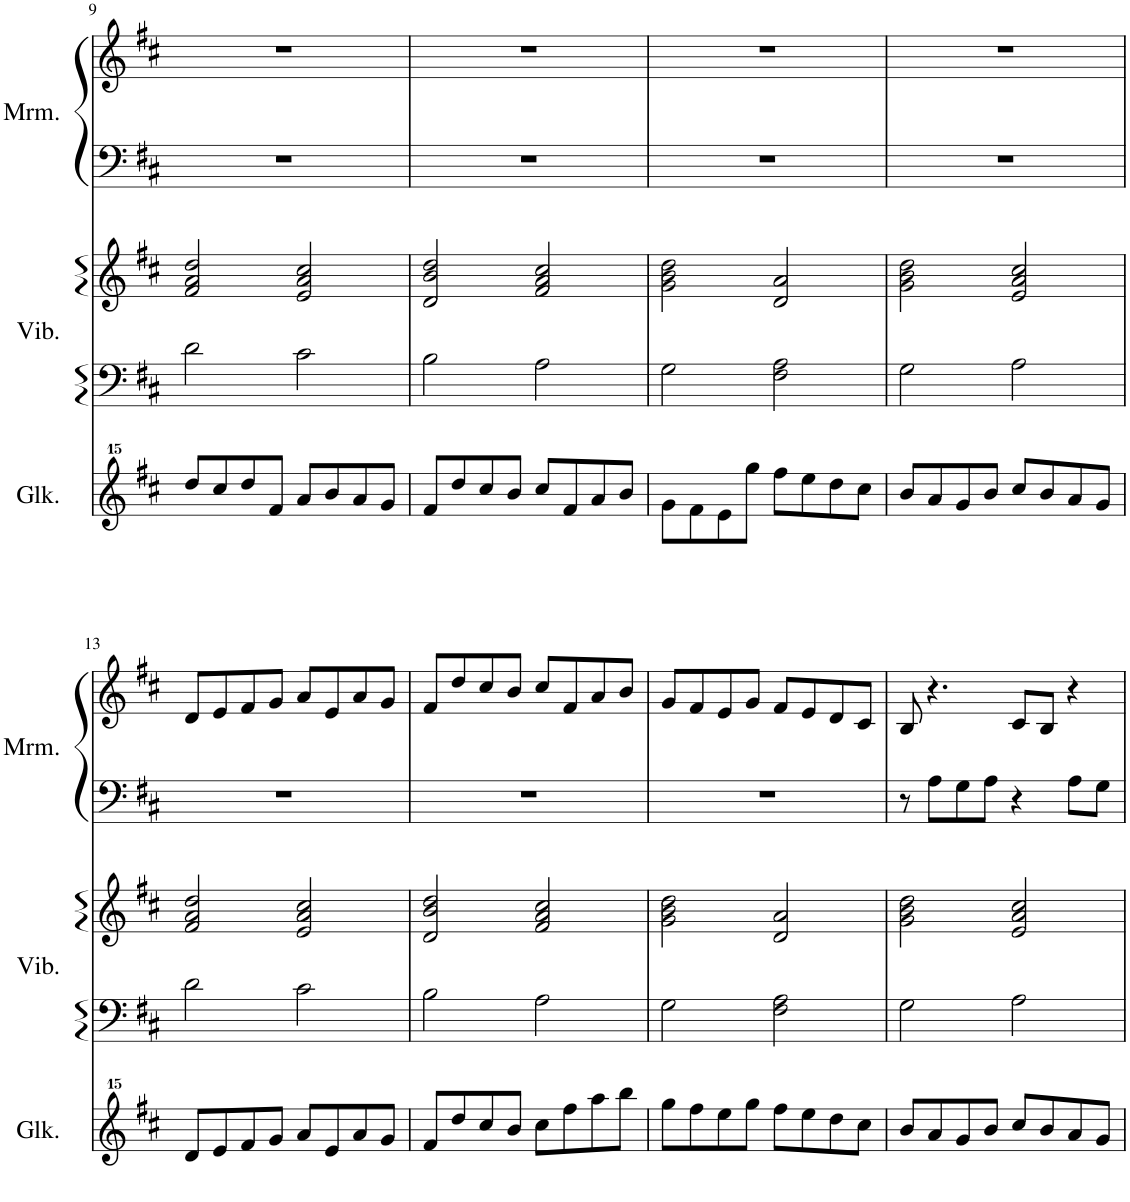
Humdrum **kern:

**kern	**kern	**kern	**kern	**kern
*part3	*part2	*part2	*part1	*part1
*staff5	*staff4	*staff3	*staff2	*staff1
*I"Glockenspiel	*I"Vibraphone	*	*I"Marimba	*
*I'Glk.	*I'Vib.	*	*I'Mrm.	*
!!LO:PB:g=z
*clefG^^2	*clefF4	*clefG2	*clefF4	*clefG2
*k[f#c#]	*k[f#c#]	*k[f#c#]	*k[f#c#]	*k[f#c#]
*M4/4	*M4/4	*M4/4	*M4/4	*M4/4
=9	=9	=9	=9	=9
8dddd/L	2d\	2f#/ 2a/ 2dd/	1r	1r
8cccc#/	.	.	.	.
8dddd/	.	.	.	.
8fff#/J	.	.	.	.
8aaa/L	2c#\	2e/ 2a/ 2cc#/	.	.
8bbb/	.	.	.	.
8aaa/	.	.	.	.
8ggg/J	.	.	.	.
=10	=10	=10	=10	=10
8fff#/L	2B\	2d/ 2b/ 2dd/	1r	1r
8dddd/	.	.	.	.
8cccc#/	.	.	.	.
8bbb/J	.	.	.	.
8cccc#/L	2A\	2f#/ 2a/ 2cc#/	.	.
8fff#/	.	.	.	.
8aaa/	.	.	.	.
8bbb/J	.	.	.	.
=11	=11	=11	=11	=11
8ggg\L	2G\	2g\ 2b\ 2dd\	1r	1r
8fff#\	.	.	.	.
8eee\	.	.	.	.
8gggg\J	.	.	.	.
8ffff#\L	2F#\ 2A\	2d/ 2a/	.	.
8eeee\	.	.	.	.
8dddd\	.	.	.	.
8cccc#\J	.	.	.	.
=12	=12	=12	=12	=12
8bbb/L	2G\	2g\ 2b\ 2dd\	1r	1r
8aaa/	.	.	.	.
8ggg/	.	.	.	.
8bbb/J	.	.	.	.
8cccc#/L	2A\	2e/ 2a/ 2cc#/	.	.
8bbb/	.	.	.	.
8aaa/	.	.	.	.
8ggg/J	.	.	.	.
!!LO:LB:g=z
=13	=13	=13	=13	=13
8ddd/L	2d\	2f#/ 2a/ 2dd/	1r	8d/L
8eee/	.	.	.	8e/
8fff#/	.	.	.	8f#/
8ggg/J	.	.	.	8g/J
8aaa/L	2c#\	2e/ 2a/ 2cc#/	.	8a/L
8eee/	.	.	.	8e/
8aaa/	.	.	.	8a/
8ggg/J	.	.	.	8g/J
=14	=14	=14	=14	=14
8fff#/L	2B\	2d/ 2b/ 2dd/	1r	8f#/L
8dddd/	.	.	.	8dd/
8cccc#/	.	.	.	8cc#/
8bbb/J	.	.	.	8b/J
8cccc#\L	2A\	2f#/ 2a/ 2cc#/	.	8cc#/L
8ffff#\	.	.	.	8f#/
8aaaa\	.	.	.	8a/
8bbbb\J	.	.	.	8b/J
=15	=15	=15	=15	=15
8gggg\L	2G\	2g\ 2b\ 2dd\	1r	8g/L
8ffff#\	.	.	.	8f#/
8eeee\	.	.	.	8e/
8gggg\J	.	.	.	8g/J
8ffff#\L	2F#\ 2A\	2d/ 2a/	.	8f#/L
8eeee\	.	.	.	8e/
8dddd\	.	.	.	8d/
8cccc#\J	.	.	.	8c#/J
=16	=16	=16	=16	=16
8bbb/L	2G\	2g\ 2b\ 2dd\	8r	8B/
8aaa/	.	.	8A\L	4.r
8ggg/	.	.	8G\	.
8bbb/J	.	.	8A\J	.
8cccc#/L	2A\	2e/ 2a/ 2cc#/	4r	8c#/L
8bbb/	.	.	.	8B/J
8aaa/	.	.	8A\L	4r
8ggg/J	.	.	8G\J	.
=	=	=	=	=
*-	*-	*-	*-	*-
